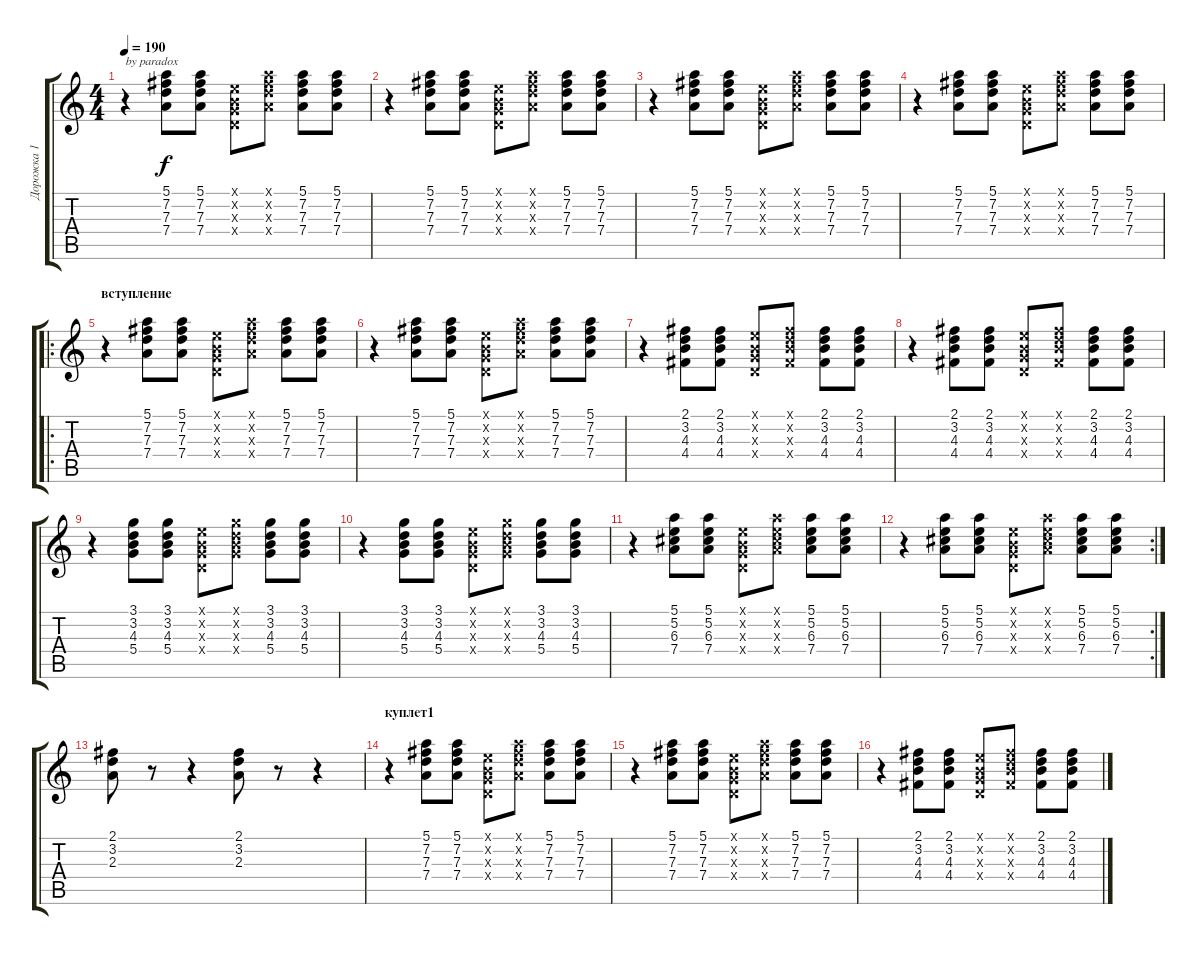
\track ("Дорожка 1" "Дорожка 1") {instrument electricguitarclean}
\staff {score tabs}
\tuning (E4 B3 G3 D3 A2 E2) {hide}
\ts (4 4)
\tempo 190
\clef g2
\ks c
r.4{txt "by paradox" dy f instrument electricguitarclean} (5.1 7.2 7.3 7.4).8 (5.1 7.2 7.3 7.4).8 (0.1{x} 0.2{x} 0.3{x} 0.4{x}).8 (5.1{x} 7.2{x} 7.3{x} 7.4{x}).8 (5.1 7.2 7.3 7.4).8 (5.1 7.2 7.3 7.4).8 |
r.4 (5.1 7.2 7.3 7.4).8 (5.1 7.2 7.3 7.4).8 (0.1{x} 0.2{x} 0.3{x} 0.4{x}).8 (5.1{x} 7.2{x} 7.3{x} 7.4{x}).8 (5.1 7.2 7.3 7.4).8 (5.1 7.2 7.3 7.4).8 |
r.4 (5.1 7.2 7.3 7.4).8 (5.1 7.2 7.3 7.4).8 (0.1{x} 0.2{x} 0.3{x} 0.4{x}).8 (5.1{x} 7.2{x} 7.3{x} 7.4{x}).8 (5.1 7.2 7.3 7.4).8 (5.1 7.2 7.3 7.4).8 |
r.4 (5.1 7.2 7.3 7.4).8 (5.1 7.2 7.3 7.4).8 (0.1{x} 0.2{x} 0.3{x} 0.4{x}).8 (5.1{x} 7.2{x} 7.3{x} 7.4{x}).8 (5.1 7.2 7.3 7.4).8 (5.1 7.2 7.3 7.4).8 |
\ro
\section ("" "вступление")
r.4 (5.1 7.2 7.3 7.4).8 (5.1 7.2 7.3 7.4).8 (0.1{x} 0.2{x} 0.3{x} 0.4{x}).8 (5.1{x} 7.2{x} 7.3{x} 7.4{x}).8 (5.1 7.2 7.3 7.4).8 (5.1 7.2 7.3 7.4).8 |
r.4 (5.1 7.2 7.3 7.4).8 (5.1 7.2 7.3 7.4).8 (0.1{x} 0.2{x} 0.3{x} 0.4{x}).8 (5.1{x} 7.2{x} 7.3{x} 7.4{x}).8 (5.1 7.2 7.3 7.4).8 (5.1 7.2 7.3 7.4).8 |
r.4 (2.1 3.2 4.3 4.4).8 (2.1 3.2 4.3 4.4).8 (0.1{x} 0.2{x} 0.3{x} 0.4{x}).8 (2.1{x} 3.2{x} 4.3{x} 4.4{x}).8 (2.1 3.2 4.3 4.4).8 (2.1 3.2 4.3 4.4).8 |
r.4 (2.1 3.2 4.3 4.4).8 (2.1 3.2 4.3 4.4).8 (0.1{x} 0.2{x} 0.3{x} 0.4{x}).8 (2.1{x} 3.2{x} 4.3{x} 4.4{x}).8 (2.1 3.2 4.3 4.4).8 (2.1 3.2 4.3 4.4).8 |
r.4 (3.1 3.2 4.3 5.4).8 (3.1 3.2 4.3 5.4).8 (0.1{x} 0.2{x} 0.3{x} 0.4{x}).8 (3.1{x} 3.2{x} 4.3{x} 5.4{x}).8 (3.1 3.2 4.3 5.4).8 (3.1 3.2 4.3 5.4).8 |
r.4 (3.1 3.2 4.3 5.4).8 (3.1 3.2 4.3 5.4).8 (0.1{x} 0.2{x} 0.3{x} 0.4{x}).8 (3.1{x} 3.2{x} 4.3{x} 5.4{x}).8 (3.1 3.2 4.3 5.4).8 (3.1 3.2 4.3 5.4).8 |
r.4 (5.1 5.2 6.3 7.4).8 (5.1 5.2 6.3 7.4).8 (0.1{x} 0.2{x} 0.3{x} 0.4{x}).8 (5.1{x} 5.2{x} 6.3{x} 7.4{x}).8 (5.1 5.2 6.3 7.4).8 (5.1 5.2 6.3 7.4).8 |
\rc 2
r.4 (5.1 5.2 6.3 7.4).8 (5.1 5.2 6.3 7.4).8 (0.1{x} 0.2{x} 0.3{x} 0.4{x}).8 (5.1{x} 5.2{x} 6.3{x} 7.4{x}).8 (5.1 5.2 6.3 7.4).8 (5.1 5.2 6.3 7.4).8 |
(2.1 3.2 2.3).8 r.8 r.4 (2.1 3.2 2.3).8 r.8 r.4 |
\section ("" "куплет1")
r.4 (5.1 7.2 7.3 7.4).8 (5.1 7.2 7.3 7.4).8 (0.1{x} 0.2{x} 0.3{x} 0.4{x}).8 (5.1{x} 7.2{x} 7.3{x} 7.4{x}).8 (5.1 7.2 7.3 7.4).8 (5.1 7.2 7.3 7.4).8 |
r.4 (5.1 7.2 7.3 7.4).8 (5.1 7.2 7.3 7.4).8 (0.1{x} 0.2{x} 0.3{x} 0.4{x}).8 (5.1{x} 7.2{x} 7.3{x} 7.4{x}).8 (5.1 7.2 7.3 7.4).8 (5.1 7.2 7.3 7.4).8 |
r.4 (2.1 3.2 4.3 4.4).8 (2.1 3.2 4.3 4.4).8 (0.1{x} 0.2{x} 0.3{x} 0.4{x}).8 (2.1{x} 3.2{x} 4.3{x} 4.4{x}).8 (2.1 3.2 4.3 4.4).8 (2.1 3.2 4.3 4.4).8
